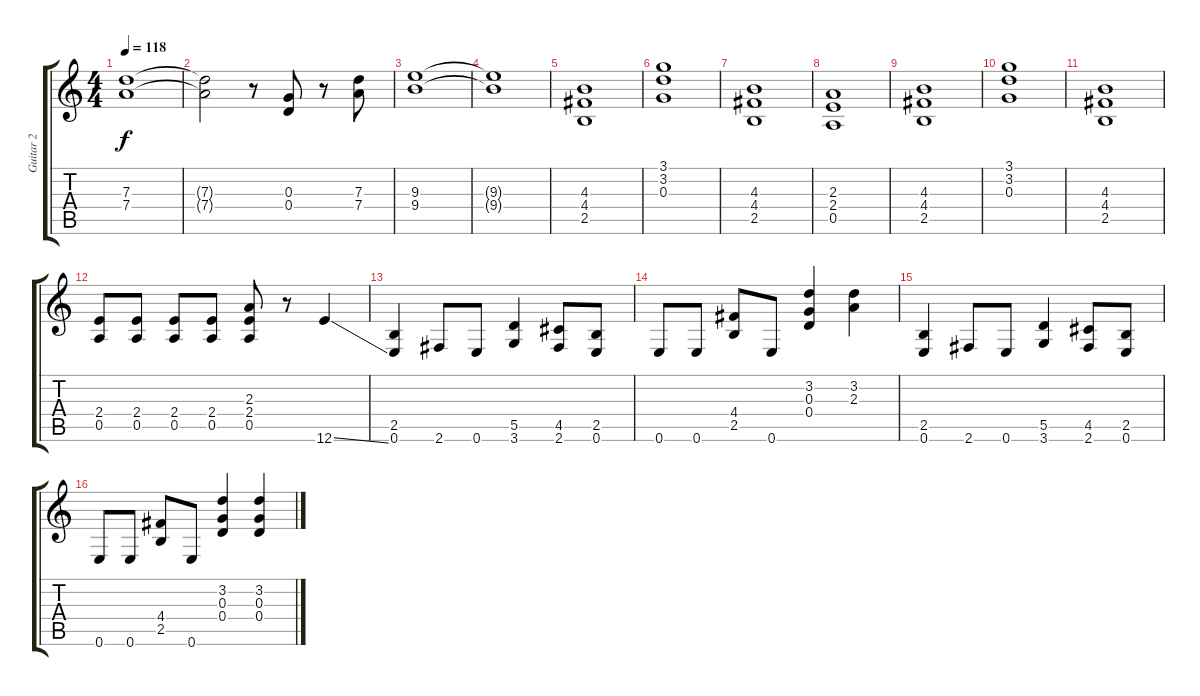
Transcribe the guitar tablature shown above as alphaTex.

\track ("Guitar 2" "Guitar 2") {instrument distortionguitar}
\staff {score tabs}
\tuning (E4 B3 G3 D3 A2 E2) {hide}
\ts (4 4)
\tempo 118
\clef g2
\ks c
(7.3 7.4).1{dy f} |
(7.3{t} 7.4{t}).2 r.8 (0.3 0.4).8 r.8 (7.3 7.4).8 |
(9.3 9.4).1 |
(9.3{t} 9.4{t}).1 |
(4.3 4.4 2.5).1 |
(3.1 3.2 0.3).1 |
(4.3 4.4 2.5).1 |
(2.3 2.4 0.5).1 |
(4.3 4.4 2.5).1 |
(3.1 3.2 0.3).1 |
(4.3 4.4 2.5).1 |
(2.4 0.5).8 (2.4 0.5).8 (2.4 0.5).8 (2.4 0.5).8 (2.3 2.4 0.5).8 r.8 12.6{ss}.4 |
(2.5 0.6).4 2.6.8 0.6.8 (5.5 3.6).4 (4.5 2.6).8 (2.5 0.6).8 |
0.6.8 0.6.8 (4.4 2.5).8 0.6.8 (3.2 0.3 0.4).4 (3.2 2.3).4 |
(2.5 0.6).4 2.6.8 0.6.8 (5.5 3.6).4 (4.5 2.6).8 (2.5 0.6).8 |
0.6.8 0.6.8 (4.4 2.5).8 0.6.8 (3.2 0.3 0.4).4 (3.2 0.3 0.4).4
